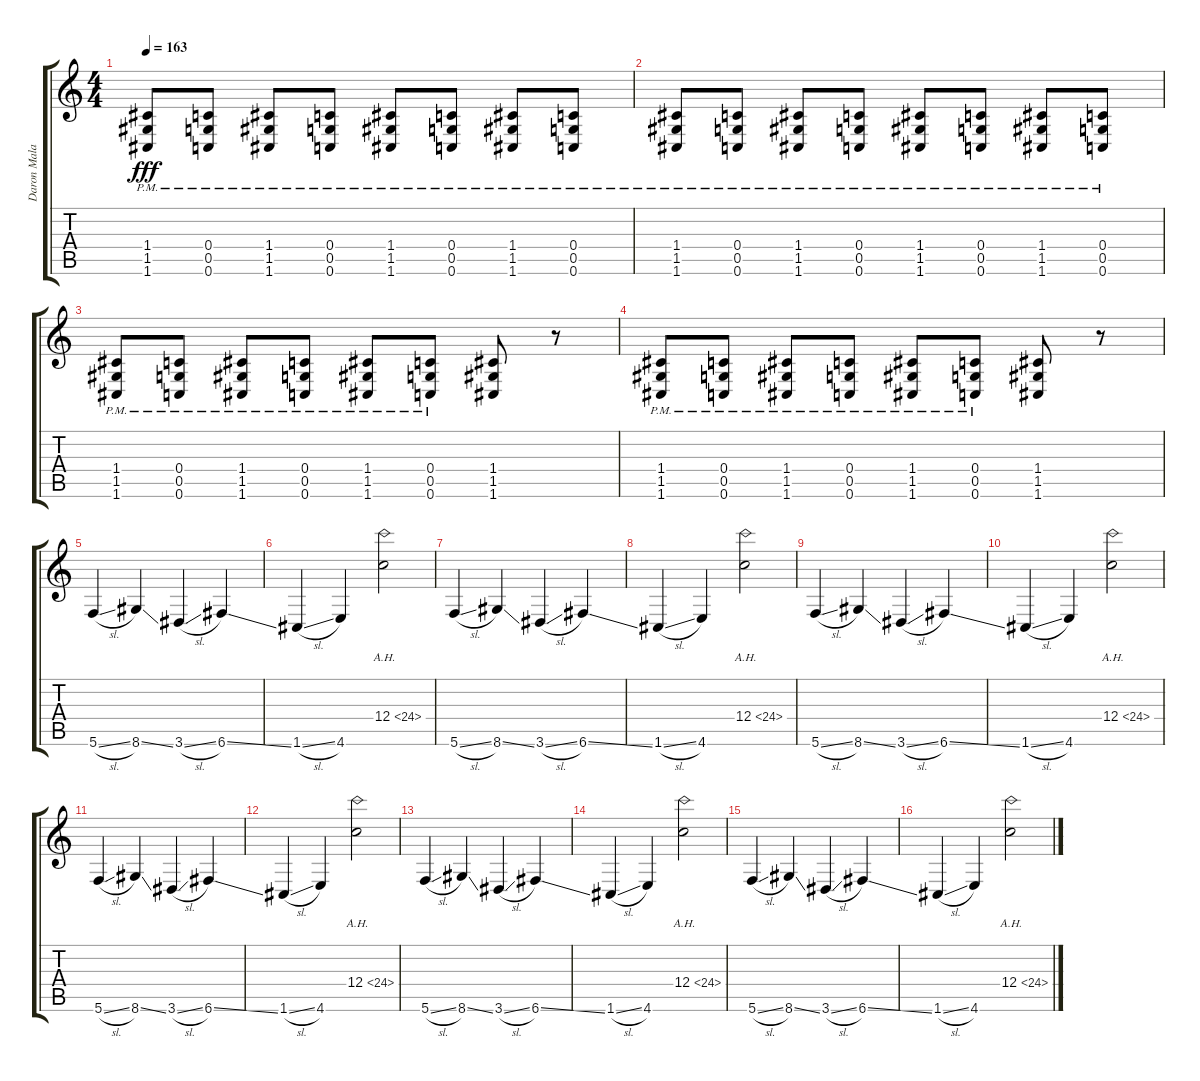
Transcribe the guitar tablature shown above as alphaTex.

\track ("Daron Malakian" "Daron Mala") {instrument overdrivenguitar}
\staff {score tabs}
\tuning (D4 A3 F3 C3 G2 C2) {hide}
\ts (4 4)
\tempo 163
\clef g2
\ks c
(1.4{pm} 1.5{pm} 1.6{pm}).8{dy fff} (0.4{pm} 0.5{pm} 0.6{pm}).8 (1.4{pm} 1.5{pm} 1.6{pm}).8 (0.4{pm} 0.5{pm} 0.6{pm}).8 (1.4{pm} 1.5{pm} 1.6{pm}).8 (0.4{pm} 0.5{pm} 0.6{pm}).8 (1.4{pm} 1.5{pm} 1.6{pm}).8 (0.4{pm} 0.5{pm} 0.6{pm}).8 |
(1.4{pm} 1.5{pm} 1.6{pm}).8 (0.4{pm} 0.5{pm} 0.6{pm}).8 (1.4{pm} 1.5{pm} 1.6{pm}).8 (0.4{pm} 0.5{pm} 0.6{pm}).8 (1.4{pm} 1.5{pm} 1.6{pm}).8 (0.4{pm} 0.5{pm} 0.6{pm}).8 (1.4{pm} 1.5{pm} 1.6{pm}).8 (0.4{pm} 0.5{pm} 0.6{pm}).8 |
(1.4{pm} 1.5{pm} 1.6{pm}).8 (0.4{pm} 0.5{pm} 0.6{pm}).8 (1.4{pm} 1.5{pm} 1.6{pm}).8 (0.4{pm} 0.5{pm} 0.6{pm}).8 (1.4{pm} 1.5{pm} 1.6{pm}).8 (0.4{pm} 0.5{pm} 0.6{pm}).8 (1.4 1.5 1.6).8 r.8 |
(1.4{pm} 1.5{pm} 1.6{pm}).8 (0.4{pm} 0.5{pm} 0.6{pm}).8 (1.4{pm} 1.5{pm} 1.6{pm}).8 (0.4{pm} 0.5{pm} 0.6{pm}).8 (1.4{pm} 1.5{pm} 1.6{pm}).8 (0.4{pm} 0.5{pm} 0.6{pm}).8 (1.4 1.5 1.6).8 r.8 |
5.6{sl}.4 8.6{ss}.4 3.6{sl}.4 6.6{ss}.4 |
1.6{sl}.4 4.6.4 12.4{ah 12}.2 |
5.6{sl}.4 8.6{ss}.4 3.6{sl}.4 6.6{ss}.4 |
1.6{sl}.4 4.6.4 12.4{ah 12}.2 |
5.6{sl}.4 8.6{ss}.4 3.6{sl}.4 6.6{ss}.4 |
1.6{sl}.4 4.6.4 12.4{ah 12}.2 |
5.6{sl}.4 8.6{ss}.4 3.6{sl}.4 6.6{ss}.4 |
1.6{sl}.4 4.6.4 12.4{ah 12}.2 |
5.6{sl}.4 8.6{ss}.4 3.6{sl}.4 6.6{ss}.4 |
1.6{sl}.4 4.6.4 12.4{ah 12}.2 |
5.6{sl}.4 8.6{ss}.4 3.6{sl}.4 6.6{ss}.4 |
1.6{sl}.4 4.6.4 12.4{ah 12}.2
